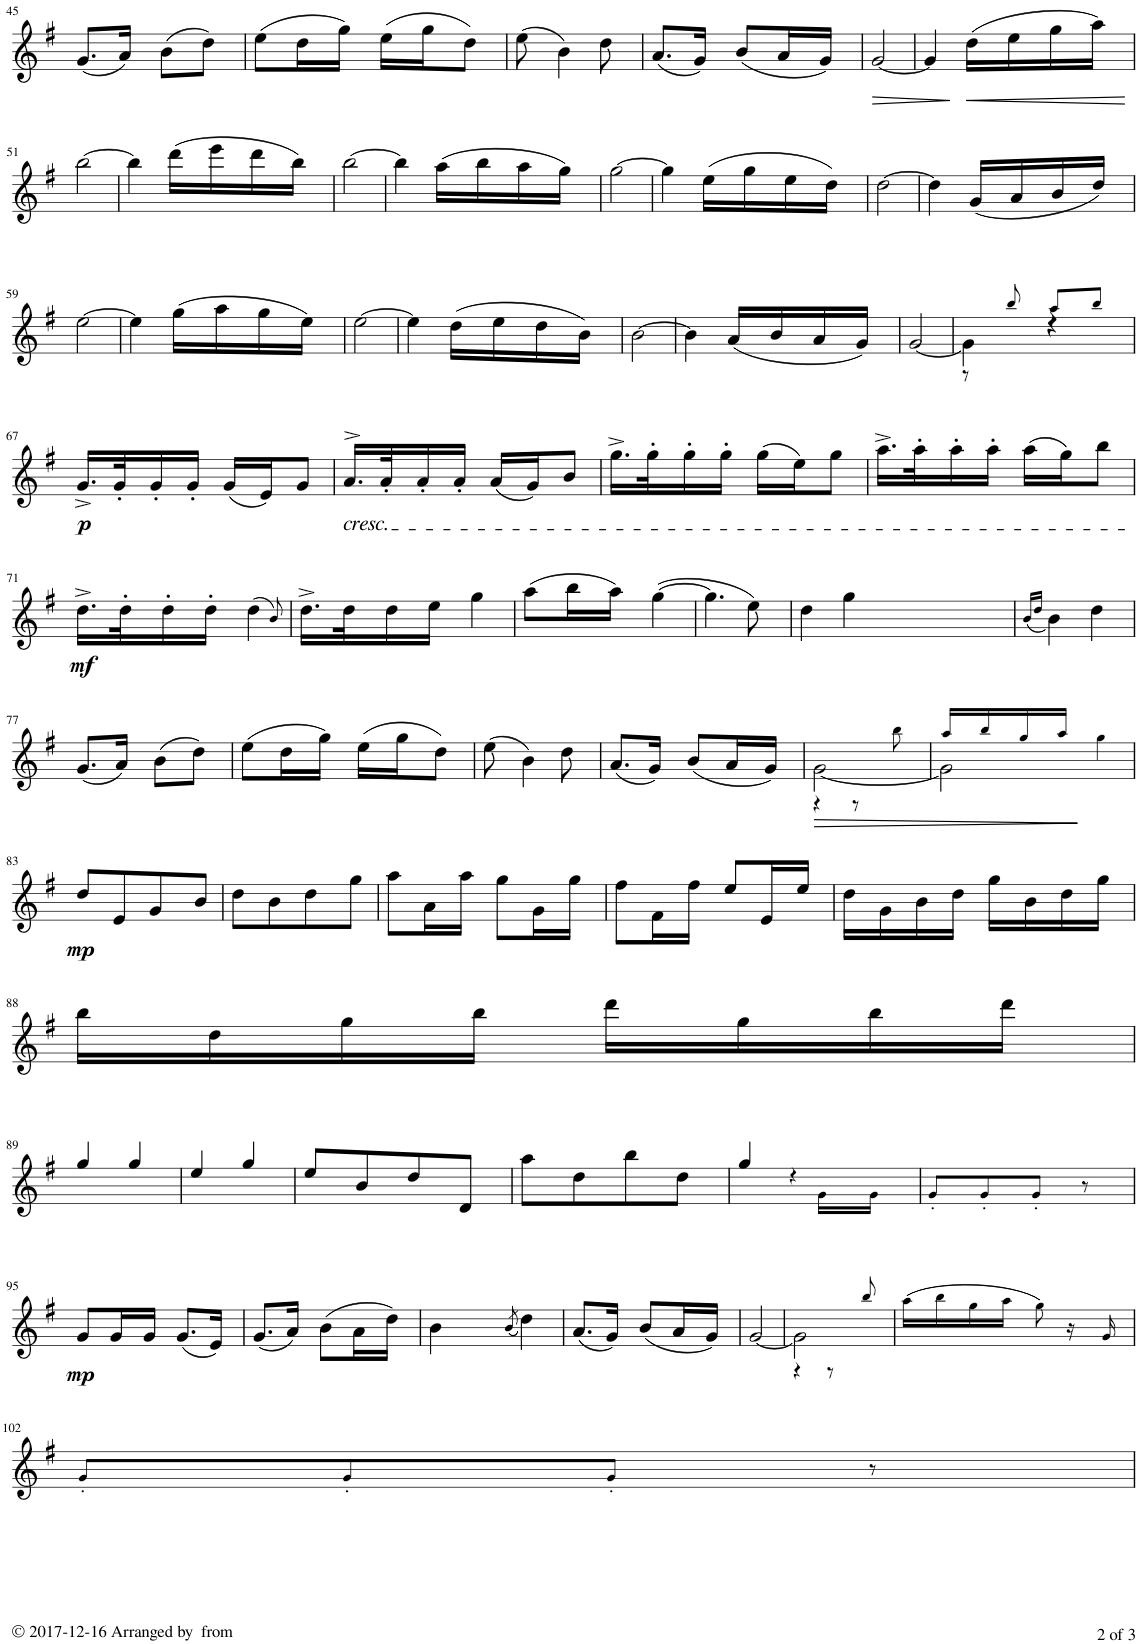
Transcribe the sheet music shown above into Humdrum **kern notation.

**kern	**kern	**dynam	**kern	**dynam	**kern	**dynam
*part3	*part3	*part3	*part2	*part2	*part1	*part1
*staff4	*staff3	*staff3/4	*staff2	*staff2	*staff1	*staff1
*I"Piano	*	*	*I"Flute	*	*I"Flute	*
*I'Pno	*	*	*I'Fl	*	*I'Fl	*
!!LO:PB:g=z
*clefF4	*clefG2	*	*clefG2	*	*clefG2	*
*k[f#]	*k[f#]	*	*k[f#]	*	*k[f#]	*
*M2/4	*M2/4	*	*M2/4	*	*M2/4	*
=45	=45	=45	=45	=45	=45	=45
*	*^	*	*	*	*	*
(16AALL	2e 2g	4ryy	.	2r	.	(8.g/L	.
16E	.	.	.	.	.	.	.
16A	.	.	.	.	.	.	.
16cJJ	.	.	.	.	.	16a/Jk)	.
4ryy	.	16dLL	.	.	.	(8b\L	.
.	.	16e	.	.	.	.	.
.	.	16g	.	.	.	8dd\J)	.
.	.	16ddJJ	.	.	.	.	.
=46	=46	=46	=46	=46	=46	=46	=46
(16GG	2b 2ee)	4ryy	.	2r	.	(8ee\L	.
16E	.	.	.	.	.	.	.
16G	.	.	.	.	.	16dd\L	.
16B	.	.	.	.	.	16gg\JJ)	.
4ryy	.	16dLL	.	.	.	(16ee\LL	.
.	.	16e	.	.	.	16gg\J	.
.	.	16g	.	.	.	8dd\J)	.
.	.	16ddJJ	.	.	.	.	.
=47	=47	=47	=47	=47	=47	=47	=47
(16GG#XLL	2b 2ee)	16ryy	.	2r	.	(8ee\	.
*	*v	*v	*	*	*	*	*
16D	.	.	.	.	.	.
16E	.	.	.	.	4b\)	.
16G#XJJ	.	.	.	.	.	.
16B	.	.	.	.	.	.
*	*^	*	*	*	*	*
8.ryy	.	16d	.	.	.	.	.
.	.	16e	.	.	.	8dd\	.
.	.	16b	.	.	.	.	.
*	*v	*v	*	*	*	*	*
=48	=48	=48	=48	=48	=48	=48
8AA 8A	8c 8a)	.	2r	.	(8.a/L	.
8r	8r	.	.	.	.	.
.	.	.	.	.	16g/Jk)	.
4DD 4D	4c 4f# 4b	.	.	.	(8b/L	.
.	.	.	.	.	16a/L	.
.	.	.	.	.	16g/JJ)	.
=49	=49	=49	=49	=49	=49	=49
!	!	!	!	!	!	!LO:HP:b
8GG 8DL	8B 8g	.	2r	.	[2g/	>
16BBL	4dd 4gg 4ddd	.	.	.	.	.
16DJJ	.	.	.	.	.	.
16ELL	.	.	.	.	.	.
16G	.	.	.	.	.	.
16A	8dd 8gg 8bb	.	.	.	.	.
16BJJ	.	.	.	.	.	.
.	.	.	.	.	.	]
=50	=50	=50	=50	=50	=50	=50
8G 8dL	16cc 16aaLL	.	2r	.	4g/]	.
.	16bb	.	.	.	.	.
8G 8d	16b 16gg	.	.	.	.	.
.	16aaJJ	.	.	.	.	.
!	!	!	!	!	!	!LO:HP:b
8G 8dJ	8b 8gg	.	.	.	(16dd\LL	<
.	.	.	.	.	16ee\	.
8r	8r	.	.	.	16gg\	.
.	.	.	.	.	16aa\JJ)	.
.	.	.	.	.	.	[
!!LO:LB:g=z
=51	=51	=51	=51	=51	=51	=51
*	*^	*	*	*	*	*
8GGL	8r	8r	.	2r	.	[2bb\	.
8G	16ff#	16dd	.	.	.	.	.
.	16ee	16ee	.	.	.	.	.
8B	8gg	16gg	.	.	.	.	.
.	.	16dd	.	.	.	.	.
8A 8cJ	8aa	16aa	.	.	.	.	.
.	.	16dd	.	.	.	.	.
=52	=52	=52	=52	=52	=52	=52	=52
8G 8dL	4bb	16bb	.	2r	.	4bb\]	.
.	.	16dd	.	.	.	.	.
16g 16bL	.	16gg	.	.	.	.	.
16g 16bJJ	.	16bb	.	.	.	.	.
8g 8b	8ddd	8dd	.	.	.	(16ddd\LL	.
.	.	.	.	.	.	16eee\	.
8r	8r	8r	.	.	.	16ddd\	.
.	.	.	.	.	.	16bb\JJ)	.
=53	=53	=53	=53	=53	=53	=53	=53
8GGL	8r	8r	.	2r	.	[2bb\	.
8G	16fff#	16ddd	.	.	.	.	.
.	16eee	16eee	.	.	.	.	.
8A	8ddd	16ddd	.	.	.	.	.
.	.	16dd	.	.	.	.	.
8BJ	8gg	16gg	.	.	.	.	.
.	.	16dd	.	.	.	.	.
=54	=54	=54	=54	=54	=54	=54	=54
8G 8dL	4bb	16bb	.	2r	.	4bb\]	.
.	.	16dd	.	.	.	.	.
16d 16gL	.	16gg	.	.	.	.	.
16d 16gJJ	.	16bb	.	.	.	.	.
8d 8f#	8aa	8dd	.	.	.	(16aa\LL	.
.	.	.	.	.	.	16bb\	.
8r	8r	8r	.	.	.	16aa\	.
.	.	.	.	.	.	16gg\JJ)	.
=55	=55	=55	=55	=55	=55	=55	=55
8EL	8r	8r	.	2r	.	[2gg\	.
8G	16eee	16eee	.	.	.	.	.
.	16ddd	16ddd	.	.	.	.	.
8B	8bb	16bb	.	.	.	.	.
.	.	16dd	.	.	.	.	.
8G 8dJ	8aa	16aa	.	.	.	.	.
.	.	16dd	.	.	.	.	.
=56	=56	=56	=56	=56	=56	=56	=56
8E 8eL	4gg	16gg	.	2r	.	4gg\]	.
.	.	16dd	.	.	.	.	.
16G 16eL	.	16ee	.	.	.	.	.
16G 16eJJ	.	16dd	.	.	.	.	.
8A 8e	8ee	8cc#X	.	.	.	(16ee\LL	.
.	.	.	.	.	.	16gg\	.
8r	8r	8r	.	.	.	16ee\	.
.	.	.	.	.	.	16dd\JJ)	.
=57	=57	=57	=57	=57	=57	=57	=57
8DL	8r	8r	.	2r	.	[2dd\	.
8F#	16aa	16aa	.	.	.	.	.
.	16gg	16gg	.	.	.	.	.
8A	8ee	16ee	.	.	.	.	.
.	.	16a	.	.	.	.	.
8EJ	8gg	16gg	.	.	.	.	.
.	.	16a	.	.	.	.	.
=58	=58	=58	=58	=58	=58	=58	=58
8D 8F#L	4dd	16dd	.	2r	.	4dd\]	.
.	.	16b	.	.	.	.	.
16F# 16dL	.	16a	.	.	.	.	.
16F# 16BJJ	.	16b	.	.	.	.	.
8G 8B	8g	8d	.	.	.	(16g/LL	.
.	.	.	.	.	.	16a/	.
8r	8r	8r	.	.	.	16b/	.
.	.	.	.	.	.	16dd/JJ)	.
*	*v	*v	*	*	*	*	*
!!LO:LB:g=z
=59	=59	=59	=59	=59	=59	=59
16CLL	8r	.	2r	.	[2ee\	.
16E	.	.	.	.	.	.
16G	(8gg	.	.	.	.	.
16cJJ	.	.	.	.	.	.
16eLL	8aaL	.	.	.	.	.
16c	.	.	.	.	.	.
16G	8bbJ	.	.	.	.	.
16EJJ	.	.	.	.	.	.
=60	=60	=60	=60	=60	=60	=60
16CLL	[2ee	.	2r	.	4ee\]	.
16E	.	.	.	.	.	.
16G	.	.	.	.	.	.
16cJJ	.	.	.	.	.	.
8e	.	.	.	.	(16gg\LL	.
.	.	.	.	.	16aa\	.
8r	.	.	.	.	16gg\	.
.	.	.	.	.	16ee\JJ)	.
=61	=61	=61	=61	=61	=61	=61
16EELL	8eeL])	.	2r	.	[2ee\	.
16E	.	.	.	.	.	.
16G	(8bb	.	.	.	.	.
16AJJ	.	.	.	.	.	.
16BLL	8ddd	.	.	.	.	.
16d	.	.	.	.	.	.
16B	8ddJ	.	.	.	.	.
16DJJ	.	.	.	.	.	.
=62	=62	=62	=62	=62	=62	=62
16ELL	[2ee	.	2r	.	4ee\]	.
16G	.	.	.	.	.	.
16B	.	.	.	.	.	.
16dJJ	.	.	.	.	.	.
8e	.	.	.	.	(16dd\LL	.
.	.	.	.	.	16ee\	.
8r	.	.	.	.	16dd\	.
.	.	.	.	.	16b\JJ)	.
=63	=63	=63	=63	=63	=63	=63
16BBLL	8eeL])	.	2r	.	[2b\	.
16F#	.	.	.	.	.	.
16B	(8dd	.	.	.	.	.
16dJJ	.	.	.	.	.	.
16eLL	8ee	.	.	.	.	.
16f#	.	.	.	.	.	.
16d	8ff#J	.	.	.	.	.
16AJJ	.	.	.	.	.	.
=64	=64	=64	=64	=64	=64	=64
16BLL	[2b	.	2r	.	4b\]	.
16d	.	.	.	.	.	.
16B	.	.	.	.	.	.
16EJJ	.	.	.	.	.	.
8CL	.	.	.	.	(16a/LL	.
.	.	.	.	.	16b/	.
8DJ	.	.	.	.	16a/	.
.	.	.	.	.	16g/JJ)	.
=65	=65	=65	=65	=65	=65	=65
16ELL	8bL])	.	2r	.	[2g/	.
16G	.	.	.	.	.	.
16B	(8ee	.	.	.	.	.
16eJJ	.	.	.	.	.	.
16gLL	8dd	.	.	.	.	.
16e	.	.	.	.	.	.
16d	8eeJ	.	.	.	.	.
16BJJ	.	.	.	.	.	.
=66	=66	=66	=66	=66	=66	=66
*	*	*	*	*	*^	*
16GLL	8ggL	.	2r	.	4g\]	8r	.
16E	.	.	.	.	.	.	.
16D	8bb	.	.	.	.	8bb/	.
16BBJJ	.	.	.	.	.	.	.
16DLL	8aa	.	.	.	4r	8aa/L	.
16BB	.	.	.	.	.	.	.
16AA	8bbJ	.	.	.	.	8bb/J	.
16EEJJ	.	.	.	.	.	.	.
*	*	*	*	*	*v	*v	*
!!LO:LB:g=z
=67	=67	=67	=67	=67	=67	=67
!	!	!LO:DY:b	!	!	!	!LO:DY:b
8GG	8gg)	p	2r	.	16.g^/LL	p
.	.	.	.	.	32g'/K	.
16r	16r	.	.	.	16g'/	.
16E	16B 16e 16g	.	.	.	16g'/JJ	.
16r	16r	.	.	.	(16g/LL	.
16EKL	16B 16e 16g	.	.	.	16e/J)	.
8DJ	8B 8e 8g	.	.	.	8g/J	.
=68	=68	=68	=68	=68	=68	=68
!	!	!	!	!	!LO:TX:b:i:t=cresc.	!
!	!LO:TX:b:i:t=cresc.	!	!	!	!	!
!	!	!	!	!LO:DY:b	!	!
8C	8c 8e 8a	.	2r	p	16.a^>/LL	.
.	.	.	.	.	32a'/K	.
16r	16r	.	.	.	16a'/	.
16C	16c 16e 16a	.	.	.	16a'/JJ	.
16r	16r	.	.	.	(16a/LL	.
16C	16c 16e 16gKL	.	.	.	16g/J)	.
8BB	8d 8f# 8bJ	.	.	.	8b/J	.
=69	=69	=69	=69	=69	=69	=69
!	!	!	!LO:TX:b:i:t=cresc.	!	!	!
8EE 8E	8g 8b 8ee	.	16.b^LL	.	16.gg^\LL	.
.	.	.	32b'K	.	32gg'\K	.
16r	16r	.	16b'	.	16gg'\	.
16E 16B	16g 16b 16ee	.	16b'JJ	.	16gg'\JJ	.
16r	16r	.	(16bLL	.	(16gg\LL	.
16E 16BKL	16g 16b 16eeKL	.	16bJ)	.	16ee\J)	.
8E 8BJ	8g 8b 8ggJ	.	8bJ	.	8gg\J	.
=70	=70	=70	=70	=70	=70	=70
8CC 8C	8a 8ee 8aa	.	16.cc^	.	16.aa^\LL	.
.	.	.	32cc'	.	32aa'\K	.
16r	16r	.	16cc'	.	16aa'\	.
16C 16E 16A	16cc 16ee 16aa	.	16cc'	.	16aa'\JJ	.
16r	16r	.	(16ccLL	.	(16aa\LL	.
16C 16E 16AKL	16cc 16ee 16gg	.	16bJ)	.	16gg\J)	.
8BB 8F# 8BJ	8b 8dd 8bb	.	8ddJ	.	8bb\J	.
!!LO:LB:g=z
=71	=71	=71	=71	=71	=71	=71
*	*^	*	*	*	*	*
!	!	!	!LO:DY:a=2	!	!LO:DY:b	!	!LO:DY:b
8GG 8GL	2ryy	8ryy	mf	16.b^LL	mf	16.dd^\LL	mf
.	.	.	.	32b'K	.	32dd'\K	.
8ryy	.	16g 16b 16ddL	.	16b'	.	16dd'\	.
.	.	16g 16b 16ddJJ	.	16b'JJ	.	16dd'\JJ	.
16GG 16GLL	.	16ryy	.	(4b	.	(4dd\	.
16ryy	.	16g 16b 16dd	.	.	.	.	.
16DD 16D	.	16ryy	.	.	.	.	.
16ryy	.	16g 16b 16ddJJ	.	.	.	.	.
.	.	.	.	8qg)	.	8qb/)	.
=72	=72	=72	=72	=72	=72	=72	=72
8GG 8GL	2ryy	8ryy	.	16.b^LL	.	16.dd^\LL	.
.	.	.	.	32bK	.	32dd\K	.
8ryy	.	16g 16b 16ddL	.	16b	.	16dd\	.
.	.	16g 16b 16ddJJ	.	16bJJ	.	16ee\JJ	.
16GG 16GLL	.	16ryy	.	4b	.	4gg\	.
16ryy	.	16g 16b 16dd	.	.	.	.	.
16EE 16E	.	16ryy	.	.	.	.	.
16ryy	.	16g 16b 16eeJJ	.	.	.	.	.
*	*v	*v	*	*	*	*	*
=73	=73	=73	=73	=73	=73	=73
4DD 4D	4a 4cc 4dd 4ff#	.	2r	.	(8aa\L	.
.	.	.	.	.	16bb\L	.
.	.	.	.	.	16aa\JJ)	.
8GGG 8GGL	8g 8b 8dd 8ggL	.	.	.	([4gg\	.
8BJ	16dL	.	.	.	.	.
.	16eJJ	.	.	.	.	.
=74	=74	=74	=74	=74	=74	=74
*	*^	*	*	*	*	*
8d	16gLL	8ryy	.	2r	.	4.gg\]	.
.	16a	.	.	.	.	.	.
4.ryy	16b	8g	.	.	.	.	.
.	16ddJJ	.	.	.	.	.	.
.	16eeLL	8b	.	.	.	.	.
.	16gg	.	.	.	.	.	.
.	16aa	8cc	.	.	.	8ee\)	.
.	16bbJJ	.	.	.	.	.	.
=75	=75	=75	=75	=75	=75	=75	=75
*	*	*	*	*	*	*^	*
2ryy	4bb 4ddd	16r	.	2r	.	4dd\	4ryy	.
.	.	16dd	.	.	.	.	.	.
.	.	16ee	.	.	.	.	.	.
.	.	16dd	.	.	.	.	.	.
.	4bb 4ggg	16r	.	.	.	4gg\	[8gg!L	.
.	.	16b	.	.	.	.	.	.
.	.	16dd	.	.	.	.	16gg!L]	.
.	.	16b	.	.	.	.	(32b!L	.
.	.	.	.	.	.	.	32dd!JJJ	.
=76	=76	=76	=76	=76	=76	=76	=76	=76
.	.	.	.	.	.	(16qb/LL	.	.
.	.	.	.	.	.	16qdd/JJ	.	.
2ryy	4ff# 4bb	16r	.	2r	.	4b\)	4b!)	.
.	.	16b	.	.	.	.	.	.
.	.	16dd	.	.	.	.	.	.
.	.	16b	.	.	.	.	.	.
.	4ff# 4ddd	16r	.	.	.	4dd\	4ryy	.
.	.	16f#	.	.	.	.	.	.
.	.	16b	.	.	.	.	.	.
.	.	16f#	.	.	.	.	.	.
*	*	*	*	*	*	*v	*v	*
!!LO:LB:g=z
=77	=77	=77	=77	=77	=77	=77	=77
16AALL	2e 2g	4ryy	.	2r	.	(8.g/L	.
16E	.	.	.	.	.	.	.
16A	.	.	.	.	.	.	.
16cJJ	.	.	.	.	.	16a/Jk)	.
4ryy	.	16dLL	.	.	.	(8b\L	.
.	.	16e	.	.	.	.	.
.	.	16g	.	.	.	8dd\J)	.
.	.	16ddJJ	.	.	.	.	.
=78	=78	=78	=78	=78	=78	=78	=78
16GG	2b 2ee	4ryy	.	2r	.	(8ee\L	.
16E	.	.	.	.	.	.	.
16G	.	.	.	.	.	16dd\L	.
16B	.	.	.	.	.	16gg\JJ)	.
4ryy	.	16dLL	.	.	.	(16ee\LL	.
.	.	16e	.	.	.	16gg\J	.
.	.	16g	.	.	.	8dd\J)	.
.	.	16ddJJ	.	.	.	.	.
=79	=79	=79	=79	=79	=79	=79	=79
16GG#XLL	2b 2ee	16ryy	.	2r	.	(8ee\	.
*	*v	*v	*	*	*	*	*
16D	.	.	.	.	.	.
16E	.	.	.	.	4b\)	.
16G#XJJ	.	.	.	.	.	.
16B	.	.	.	.	.	.
*	*^	*	*	*	*	*
8.ryy	.	16d	.	.	.	.	.
.	.	16e	.	.	.	8dd\	.
.	.	16b	.	.	.	.	.
*	*v	*v	*	*	*	*	*
=80	=80	=80	=80	=80	=80	=80
8AA 8A	8c 8a	.	2r	.	(8.a/L	.
8r	8r	.	.	.	.	.
.	.	.	.	.	16g/Jk)	.
4DD 4D	4c 4f# 4b	.	.	.	(8b/L	.
.	.	.	.	.	16a/L	.
.	.	.	.	.	16g/JJ)	.
=81	=81	=81	=81	=81	=81	=81
!	!	!	!	!	!	!LO:HP:b
*	*	*	*	*	*^	*
8GG 8DL	8B 8g	.	2r	.	[2g\	4r	>
16BBL	4dd 4gg 4ddd	.	.	.	.	.	.
16DJJ	.	.	.	.	.	.	.
16ELL	.	.	.	.	.	8r	.
16G	.	.	.	.	.	.	.
16A	8dd 8gg 8bb	.	.	.	.	8bb\	.
16BJJ	.	.	.	.	.	.	.
=82	=82	=82	=82	=82	=82	=82	=82
8G 8dL	16cc 16aaLL	.	2r	.	2g\]	16aa/LL	.
.	16bb	.	.	.	.	16bb/	.
8G 8d	16b 16gg	.	.	.	.	16gg/	.
.	16aaJJ	.	.	.	.	16aa/JJ	.
8G 8d	8b 8ggL	.	.	.	.	4gg\	]
8DD 8DJ	16dd 16gg 16bbL	.	.	.	.	.	.
.	16dd 16gg 16bbJJ	.	.	.	.	.	.
*	*	*	*	*	*v	*v	*
!!LO:LB:g=z
=83	=83	=83	=83	=83	=83	=83
!	!	!	!	!	!	!LO:DY:b
8GGL	16.dd 16.dddLL	.	2r	.	8dd/L	mp
.	32dd 32dddK	.	.	.	.	.
8G 8B 8dJ	16dd 16ddd	.	.	.	8e/	.
.	16dd 16dddJJ	.	.	.	.	.
4G 4B 4d	8.dd 8.dddL	.	.	.	8g/	.
.	.	.	.	.	8b/J	.
.	16b 16bbJk	.	.	.	.	.
=84	=84	=84	=84	=84	=84	=84
8BBL	16.dd 16.dddLL	.	2r	.	8dd\L	.
.	32dd 32dddK	.	.	.	.	.
8G 8B 8dJ	16dd 16ddd	.	.	.	8b\	.
.	16ee 16eeeJJ	.	.	.	.	.
4G 4B 4d	4gg 4ggg	.	.	.	8dd\	.
.	.	.	.	.	8gg\J	.
=85	=85	=85	=85	=85	=85	=85
8DD 8DL	8aa 8aaaL	.	2r	.	8aa\L	.
8F# 8A 8d	16bb 16bbbL	.	.	.	16a\L	.
.	16aa 16aaaJJ	.	.	.	16aa\JJ	.
8GGG 8GG	[4gg [4ggg	.	.	.	8gg\L	.
[8G [8B [8dJ	.	.	.	.	16g\L	.
.	.	.	.	.	16gg\JJ	.
=86	=86	=86	=86	=86	=86	=86
8G] 8B] 8d]L	4.gg] 4.ggg]	.	2r	.	8ff#\L	.
8G 8B 8d	.	.	.	.	16f#\L	.
.	.	.	.	.	16ff#\JJ	.
8G 8B 8e	.	.	.	.	8ee/L	.
8G 8B 8eJ	8ee 8eee	.	.	.	16e/L	.
.	.	.	.	.	16ee/JJ	.
=87	=87	=87	=87	=87	=87	=87
16GGLL	4dd 4ddd	.	2r	.	16dd\LL	.
16D	.	.	.	.	16g\	.
16G	.	.	.	.	16b\	.
16BJJ	.	.	.	.	16dd\JJ	.
16dLL	4gg 4ggg	.	.	.	16gg\LL	.
16g	.	.	.	.	16b\	.
16b	.	.	.	.	16dd\	.
16gJJ	.	.	.	.	16gg\JJ	.
!!LO:LB:g=z
=88	=88	=88	=88	=88	=88	=88
16dLL	4b 4bb	.	2r	.	16bb\LL	.
16g	.	.	.	.	16dd\	.
16d	.	.	.	.	16gg\	.
16BJJ	.	.	.	.	16bb\JJ	.
16GLL	4dd 4ddd	.	.	.	16ddd\LL	.
16B	.	.	.	.	16gg\	.
16G	.	.	.	.	16bb\	.
16DJJ	.	.	.	.	16ddd\JJ	.
!!LO:LB:g=z
=89	=89	=89	=89	=89	=89	=89
!	!	!	!	!LO:DY:b	!	!
16GGLL	8.gL	.	4G 4d 4b	mp	4gg/	.
16D	.	.	.	.	.	.
16G	.	.	.	.	.	.
16BJJ	16aJk	.	.	.	.	.
16dLL	8bL	.	4G 4d 4b	.	4gg/	.
16B	.	.	.	.	.	.
16G	8ddJ	.	.	.	.	.
16DJJ	.	.	.	.	.	.
=90	=90	=90	=90	=90	=90	=90
16EELL	8ee	.	4G 4e 4b	.	4ee/	.
16E	.	.	.	.	.	.
16G	16dd	.	.	.	.	.
16BJJ	16gg	.	.	.	.	.
16dLL	16ee	.	4G 4d 4b	.	4gg/	.
16B	16gg	.	.	.	.	.
16G	8dd	.	.	.	.	.
16DJJ	.	.	.	.	.	.
=91	=91	=91	=91	=91	=91	=91
*	*^	*	*	*	*	*
16EELL	8ee	2g#X	.	2r	.	8ee/L	.
16E	.	.	.	.	.	.	.
16G#X	4b	.	.	.	.	8b/	.
16BJJ	.	.	.	.	.	.	.
16dLL	.	.	.	.	.	8dd/	.
16e	.	.	.	.	.	.	.
16d	8dd	.	.	.	.	8d/J	.
16BJJ	.	.	.	.	.	.	.
=92	=92	=92	=92	=92	=92	=92	=92
16cLL	8.aL	4e	.	2r	.	8aa\L	.
16A	.	.	.	.	.	.	.
16G	.	.	.	.	.	8dd\	.
16EJJ	16gJk	.	.	.	.	.	.
16DLL	8b	8d	.	.	.	8bb\	.
16E	.	.	.	.	.	.	.
16D	16a	8c	.	.	.	8dd\J	.
16DDJJ	16g	.	.	.	.	.	.
=93	=93	=93	=93	=93	=93	=93	=93
*	*	*	*	*	*	*^	*
8GGL	8g	8B	.	4G 4d 4b	.	4gg/	4.ryy	.
16BBL	4ryy	4b 4dd 4gg	.	.	.	.	.	.
16DJJ	.	.	.	.	.	.	.	.
16ELL	.	.	.	4r	.	4r	.	.
16D	.	.	.	.	.	.	.	.
!	!	!	!LO:DY:b	!	!	!	!	!
16E	16B 16gLL	8ryy	p	.	.	.	16g\LL	.
16GJJ	16B 16gJJ	.	.	.	.	.	16g\JJ	.
*	*v	*v	*	*	*	*v	*v	*
=94	=94	=94	=94	=94	=94	=94
8GL	8B 8gL	.	2r	.	8g'/L	.
8D	8B 8g	.	.	.	8g'/	.
8GGJ	8B 8gJ	.	.	.	8g'/J	.
8r	8r	.	.	.	8r	.
!!LO:LB:g=z
=95	=95	=95	=95	=95	=95	=95
!	!	!LO:DY:b	!	!	!	!LO:DY:b
8GGL	8r	mp	2r	.	8g/L	mp
16DL	8d 8e 8g	.	.	.	16g/L	.
16GJJ	.	.	.	.	16g/JJ	.
4B	4d 4e 4g	.	.	.	(8.g/L	.
.	.	.	.	.	16e/Jk)	.
=96	=96	=96	=96	=96	=96	=96
8BBL	8r	.	2r	.	(8.g/L	.
16DL	8d 8e 8g	.	.	.	.	.
16GJJ	.	.	.	.	16a/Jk)	.
4B	4d 4e 4g	.	.	.	(8b\L	.
.	.	.	.	.	16a\L	.
.	.	.	.	.	16dd\JJ)	.
=97	=97	=97	=97	=97	=97	=97
*	*	*	*	*	*^	*
8GGL	8r	.	2r	.	4b\	[8b!L	.
8D	4d 4e 4g	.	.	.	.	16.b!L]	.
.	.	.	.	.	.	(32b!JJk	.
.	.	.	.	.	(8qb/	.	.
8G	.	.	.	.	4dd\)	4dd)	.
8BJ	8d 8e 8g	.	.	.	.	.	.
*	*	*	*	*	*v	*v	*
=98	=98	=98	=98	=98	=98	=98
8c	8e 8g 8a	.	2r	.	(8.a/L	.
8r	8r	.	.	.	.	.
.	.	.	.	.	16g/Jk)	.
4DD 4D	4c 4f# 4b	.	.	.	(8b/L	.
.	.	.	.	.	16a/L	.
.	.	.	.	.	16g/JJ)	.
=99	=99	=99	=99	=99	=99	=99
8GG 8DL	8B 8gL	.	2r	.	[2g/	.
8G	16BL	.	.	.	.	.
.	16dJJ	.	.	.	.	.
8B	16eLL	.	.	.	.	.
.	16g	.	.	.	.	.
8dJ	16a	.	.	.	.	.
.	16bJJ	.	.	.	.	.
=100	=100	=100	=100	=100	=100	=100
*	*	*	*	*	*^	*
8BL	8g 8dd	.	2r	.	2g\]	4r	.
16BBL	4dd 4gg 4ddd	.	.	.	.	.	.
16DJJ	.	.	.	.	.	.	.
16ELL	.	.	.	.	.	8r	.
16G	.	.	.	.	.	.	.
16A	8dd 8gg 8bb	.	.	.	.	8bb/	.
16BJJ	.	.	.	.	.	.	.
*	*	*	*	*	*v	*v	*
=101	=101	=101	=101	=101	=101	=101
8B 8gL	16ee 16aa	.	2r	.	(16aa\LL	.
.	16bb	.	.	.	16bb\	.
8B 8g	16dd 16gg	.	.	.	16gg\	.
.	16aa	.	.	.	16aa\JJ	.
8B 8gJ	8dd 8gg	.	.	.	8gg\)	.
8r	16r	.	.	.	16r	.
.	16d 16g	.	.	.	16g/	.
!!LO:LB:g=z
=102	=102	=102	=102	=102	=102	=102
8G'L	8B' 8g'L	.	2r	.	8g'/L	.
8D'	8B' 8g'	.	.	.	8g'/	.
8GG'J	8B' 8g'J	.	.	.	8g'/J	.
8r	8r	.	.	.	8r	.
=	=	=	=	=	=	=
*-	*-	*-	*-	*-	*-	*-
